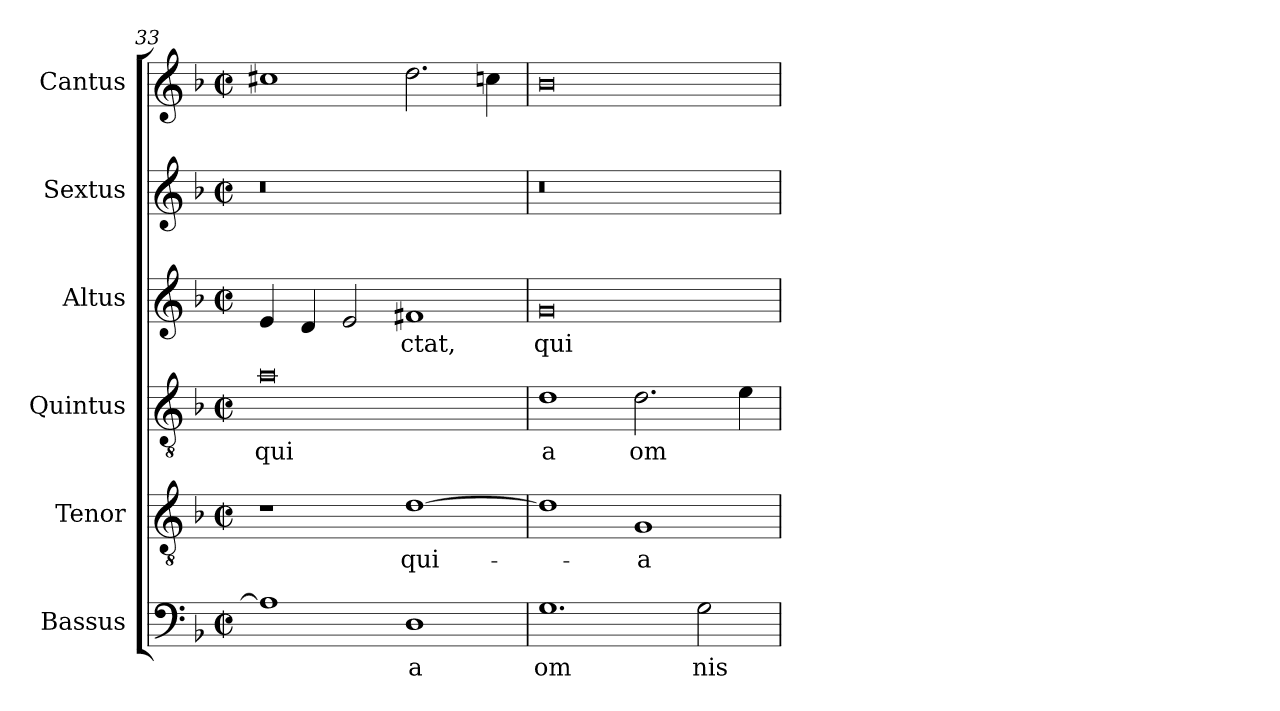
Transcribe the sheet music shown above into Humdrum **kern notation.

**kern	**text	**kern	**text	**kern	**text	**kern	**text	**kern	**kern
*part6	*part6	*part5	*part5	*part4	*part4	*part3	*part3	*part2	*part1
*staff6	*staff6	*staff5	*staff5	*staff4	*staff4	*staff3	*staff3	*staff2	*staff1
*I"Bassus	*	*I"Tenor	*	*I"Quintus	*	*I"Altus	*	*I"Sextus	*I"Cantus
*clefF4	*	*clefGv2	*	*clefGv2	*	*clefG2	*	*clefG2	*clefG2
*k[b-]	*	*k[b-]	*	*k[b-]	*	*k[b-]	*	*k[b-]	*k[b-]
*F:	*	*F:	*	*F:	*	*F:	*	*F:	*F:
*M2/2	*	*M2/2	*	*M2/2	*	*M2/2	*	*M2/2	*M2/2
*met(c|)	*	*met(c|)	*	*met(c|)	*	*met(c|)	*	*met(c|)	*met(c|)
=33	=33	=33	=33	=33	=33	=33	=33	=33	=33
!	!	!	!	!	!LO:LY:b:cj	!	!	!	!
1A]	.	1r	.	0a	qui	4e/	.	0r	1cc#X
.	.	.	.	.	.	4d/	.	.	.
.	.	.	.	.	.	2e/	.	.	.
!	!LO:LY:b:cj	!	!LO:LY:b:cj	!	!	!	!LO:LY:b:cj	!	!
1D	a	[>1d	qui-	.	.	1f#X	ctat,	.	2.dd\
.	.	.	.	.	.	.	.	.	4ccn\
!!LO:LB:g=z
=34	=34	=34	=34	=34	=34	=34	=34	=34	=34
!	!LO:LY:b:cj	!	!	!	!LO:LY:b:cj	!	!LO:LY:b:cj	!	!
1.G	om	1d]	.	1d	a	0g	qui	0r	0b-
!	!	!	!LO:LY:b:cj	!	!LO:LY:b	!	!	!	!
.	.	1G	-a	2.d\	om	.	.	.	.
!	!LO:LY:b:cj	!	!	!	!	!	!	!	!
2G\	nis	.	.	.	.	.	.	.	.
.	.	.	.	4e\	.	.	.	.	.
=	=	=	=	=	=	=	=	=	=
*-	*-	*-	*-	*-	*-	*-	*-	*-	*-
